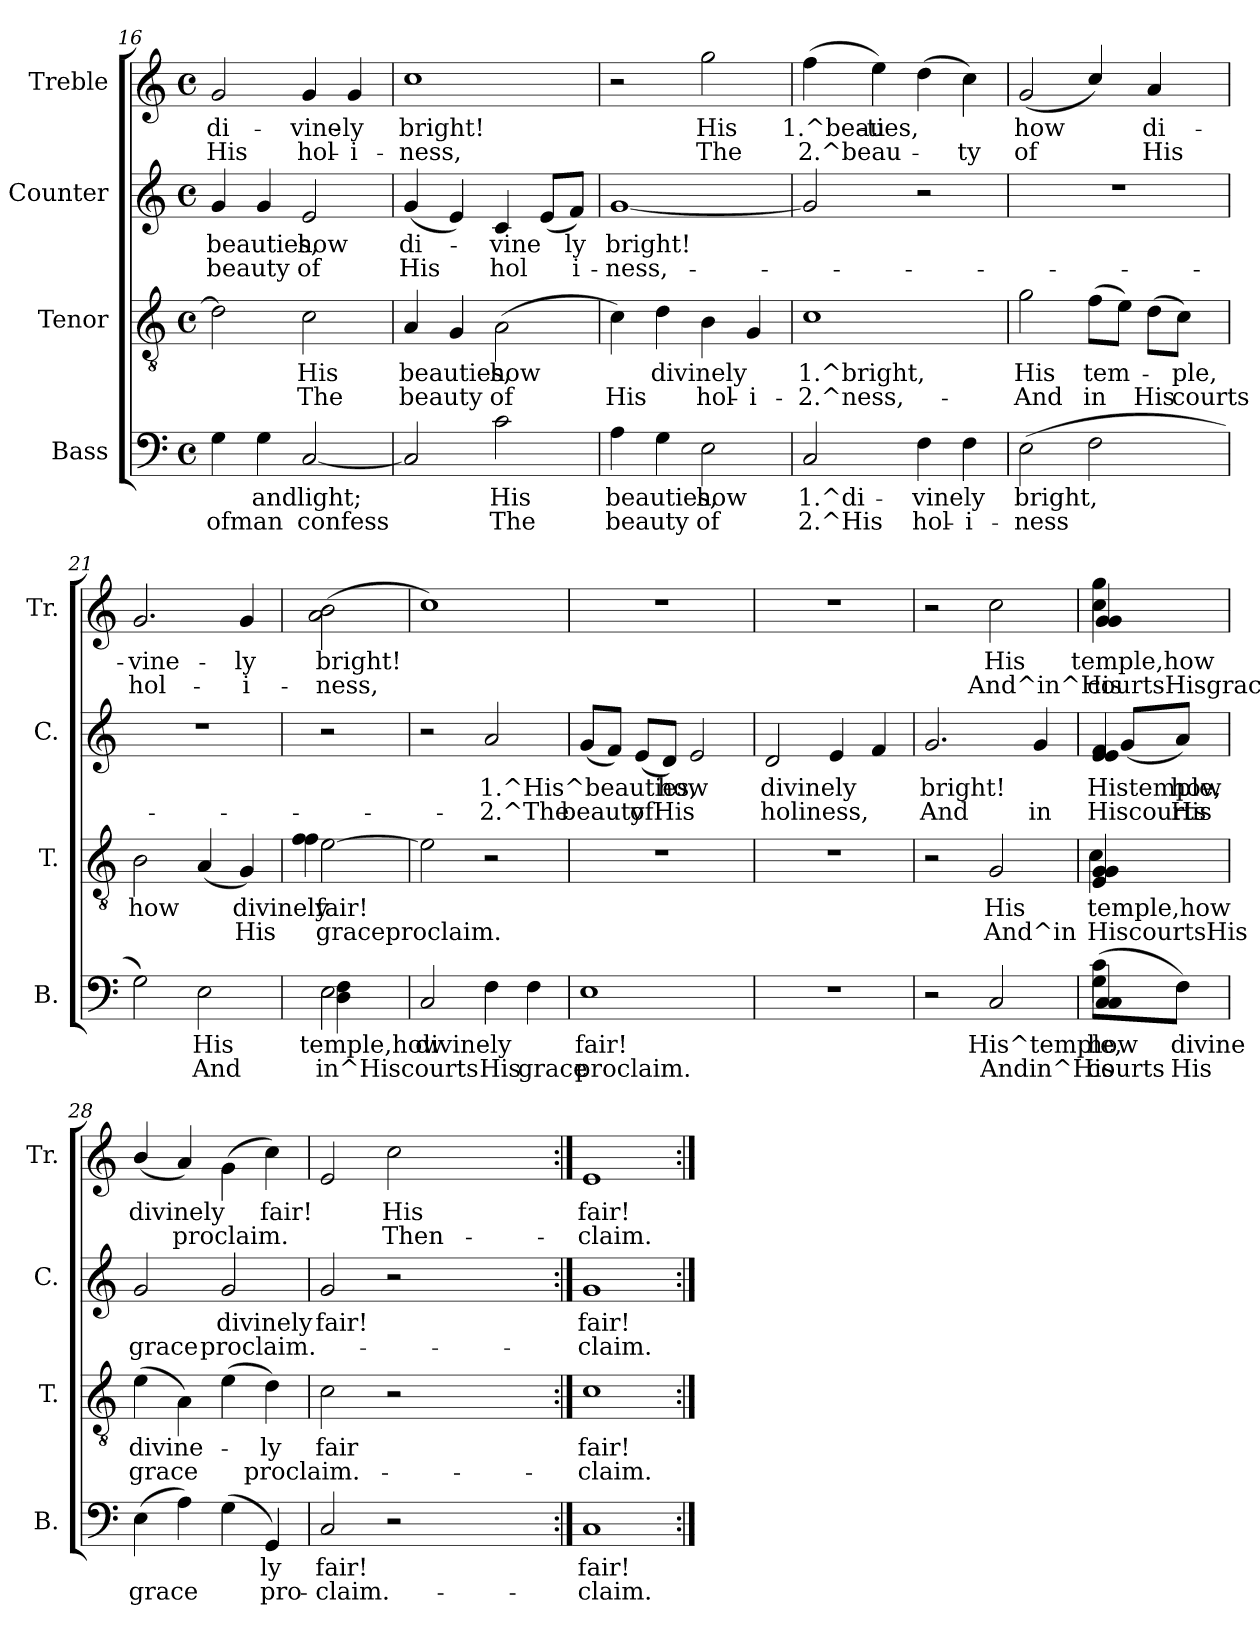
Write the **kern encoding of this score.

**kern	**text	**text	**kern	**text	**text	**kern	**text	**text	**kern	**text	**text
*part4	*part4	*part4	*part3	*part3	*part3	*part2	*part2	*part2	*part1	*part1	*part1
*staff4	*staff4	*staff4	*staff3	*staff3	*staff3	*staff2	*staff2	*staff2	*staff1	*staff1	*staff1
*I"Bass	*	*	*I"Tenor	*	*	*I"Counter	*	*	*I"Treble	*	*
*I'B.	*	*	*I'T.	*	*	*I'C.	*	*	*I'Tr.	*	*
*clefF4	*	*	*clefGv2	*	*	*clefG2	*	*	*clefG2	*	*
*k[]	*	*	*k[]	*	*	*k[]	*	*	*k[]	*	*
*C:	*	*	*C:	*	*	*C:	*	*	*C:	*	*
*M4/4	*	*	*M4/4	*	*	*M4/4	*	*	*M4/4	*	*
*met(c)	*	*	*met(c)	*	*	*met(c)	*	*	*met(c)	*	*
=16	=16	=16	=16	=16	=16	=16	=16	=16	=16	=16	=16
!	!LO:LY:b:rj	!LO:LY:b:rj	!	!LO:LY:b:rj	!LO:LY:b:rj	!	!LO:LY:b:rj	!LO:LY:b:rj	!	!LO:LY:b:rj	!LO:LY:b:rj
4G\	.	ofman	2d\]	.	.	4g/	beauties,	beauty	2g/	di-	-His
!	!LO:LY:b:rj	!LO:LY:b:rj	!	!	!	!	!LO:LY:b:rj	!LO:LY:b:rj	!	!	!
4G\	and	.	.	.	.	4g/	.	.	.	.	.
!	!LO:LY:b:rj	!LO:LY:b:rj	!	!LO:LY:b:rj	!LO:LY:b:rj	!	!LO:LY:b:rj	!LO:LY:b:rj	!	!LO:LY:b:rj	!LO:LY:b:rj
[<2C/	light;	confess	2c\	His	The	2e/	how	of	4g/	vine-	-hol-
!	!	!	!	!	!	!	!	!	!	!LO:LY:b:rj	!LO:LY:b:rj
.	.	.	.	.	.	.	.	.	4g/	-ly	i-
=17	=17	=17	=17	=17	=17	=17	=17	=17	=17	=17	=17
!	!LO:LY:b:rj	!LO:LY:b:rj	!	!LO:LY:b:rj	!LO:LY:b:rj	!	!LO:LY:b:rj	!LO:LY:b:rj	!	!LO:LY:b:rj	!LO:LY:b:rj
2C/]	.	.	4A/	beauties,	beauty	(<4g/	di-	-His	1cc	-bright!	ness,
!	!	!	!	!LO:LY:b:rj	!LO:LY:b:rj	!	!LO:LY:b:rj	!LO:LY:b:rj	!	!	!
.	.	.	4G/	.	.	4e/)	.	-	.	.	.
!	!LO:LY:b:rj	!LO:LY:b:rj	!	!LO:LY:b:rj	!LO:LY:b:rj	!	!LO:LY:b:rj	!LO:LY:b:rj	!	!	!
2c\	His	The	(>2A\	how	of	4c/	-vine-	-hol-	.	.	.
!	!	!	!	!	!	!	!LO:LY:b:rj	!LO:LY:b:rj	!	!	!
.	.	.	.	.	.	(<8e/L	--	-	.	.	.
!	!	!	!	!	!	!	!LO:LY:b:rj	!LO:LY:b:rj	!	!	!
.	.	.	.	.	.	8f/J)	ly	i-	.	.	.
=18	=18	=18	=18	=18	=18	=18	=18	=18	=18	=18	=18
!	!LO:LY:b:rj	!LO:LY:b:rj	!	!LO:LY:b:rj	!LO:LY:b:rj	!	!LO:LY:b:rj	!LO:LY:b:rj	!	!	!
4A\	beauties,	beauty	4c\)	.	His	[<1g	-bright!-	-ness,-	2r	.	.
!	!LO:LY:b:rj	!LO:LY:b:rj	!	!LO:LY:b:rj	!LO:LY:b:rj	!	!	!	!	!	!
4G\	.	.	4d\	divinely	.	.	.	.	.	.	.
!	!LO:LY:b:rj	!LO:LY:b:rj	!	!LO:LY:b:rj	!LO:LY:b:rj	!	!	!	!	!LO:LY:b:rj	!LO:LY:b:rj
2E\	how	of	4B\	.	hol-	.	.	.	2gg\	His	The
!	!	!	!	!LO:LY:b:rj	!LO:LY:b:rj	!	!	!	!	!	!
.	.	.	4G/	-	i-	.	.	.	.	.	.
!!LO:PB:g=z
=19	=19	=19	=19	=19	=19	=19	=19	=19	=19	=19	=19
!	!LO:LY:b:rj	!LO:LY:b:rj	!	!LO:LY:b:rj	!LO:LY:b:rj	!	!LO:LY:b:rj	!	!	!LO:LY:b:rj	!LO:LY:b:rj
2C/	1.^di-	-2.^His	1c	-1.^bright,	2.^ness,-	2g/]	--	.	(>4ff\	1.^beau-	-2.^beau-
!	!	!	!	!	!	!	!	!	!	!LO:LY:b:rj	!LO:LY:b:rj
.	.	.	.	.	.	.	.	.	4ee\)	-ties,	.
!	!LO:LY:b:rj	!LO:LY:b:rj	!	!	!	!	!	!	!	!LO:LY:b:rj	!LO:LY:b:rj
4F\	vinely	hol-	.	.	.	2r	.	.	(>4dd\	.	.
!	!LO:LY:b:rj	!LO:LY:b:rj	!	!	!	!	!	!	!	!LO:LY:b:rj	!LO:LY:b:rj
4F\	-	i-	.	.	.	.	.	.	4cc\)	.	ty
=20	=20	=20	=20	=20	=20	=20	=20	=20	=20	=20	=20
!	!LO:LY:b:rj	!LO:LY:b:rj	!	!LO:LY:b:rj	!LO:LY:b:rj	!	!	!	!	!LO:LY:b:rj	!LO:LY:b:rj
(>2E\	-bright,-	-ness-	2g\	-His	And	1r	.	.	(<2g/	how	of
!	!LO:LY:b:rj	!LO:LY:b:rj	!	!LO:LY:b:rj	!LO:LY:b:rj	!	!	!	!	!LO:LY:b:rj	!LO:LY:b:rj
2F\	--	--	(>8f\L	tem-	-in	.	.	.	4cc/)	.	-
!	!	!	!	!LO:LY:b:rj	!LO:LY:b:rj	!	!	!	!	!	!
.	.	.	8e\J)	.	.	.	.	.	.	.	.
!	!	!	!	!LO:LY:b:rj	!LO:LY:b:rj	!	!	!	!	!LO:LY:b:rj	!LO:LY:b:rj
.	.	.	(>8d\L	.	His	.	.	.	4a/	-di-	-His
!	!	!	!	!LO:LY:b:rj	!LO:LY:b:rj	!	!	!	!	!	!
.	.	.	8c\J)	ple,	courts	.	.	.	.	.	.
=21	=21	=21	=21	=21	=21	=21	=21	=21	=21	=21	=21
!	!LO:LY:b:rj	!LO:LY:b:rj	!	!LO:LY:b:rj	!LO:LY:b:rj	!	!	!	!	!LO:LY:b:rj	!LO:LY:b:rj
2G\)	--	-	2B\	how	.	1r	.	.	2.g/	vine-	-hol-
!	!LO:LY:b:rj	!LO:LY:b:rj	!	!LO:LY:b:rj	!LO:LY:b:rj	!	!	!	!	!	!
2E\	His	And	(<4A/	.	.	.	.	.	.	.	.
!	!	!	!	!LO:LY:b:rj	!LO:LY:b:rj	!	!	!	!	!LO:LY:b:rj	!LO:LY:b:rj
.	.	.	4G/)	divinely	His	.	.	.	4g/	-ly	i-
=22	=22	=22	=22	=22	=22	=22	=22	=22	=22	=22	=22
*^	*	*	*	*	*	*	*	*	*	*	*
!	!	!LO:LY:b:rj	!LO:LY:b:rj	!	!LO:LY:b:rj	!LO:LY:b:rj	!	!	!	!	!LO:LY:b:rj	!LO:LY:b:rj
*	*	*	*	*^	*	*	*	*	*	*	*	*
2E\	4F\ 4D\	temple,how	in^Hiscourts	[>2e\	4f\ 4f\	fair!	graceproclaim.	2r	.	.	(>2a\ 2b\	-bright!	ness,
.	4ryy	.	.	.	4ryy	.	.	.	.	.	.	.	.
=23	=23	=23	=23	=23	=23	=23	=23	=23	=23	=23	=23	=23	=23
!	!	!LO:LY:b:rj	!LO:LY:b:rj	!	!	!LO:LY:b:rj	!	!	!	!	!	!LO:LY:b:rj	!
*v	*v	*	*	*	*	*	*	*	*	*	*	*	*
*	*	*	*v	*v	*	*	*	*	*	*	*	*
2C/	divinely	.	2e\]	.	.	2r	.	.	1cc)	.	.
!	!LO:LY:b:rj	!LO:LY:b:rj	!	!	!	!	!LO:LY:b:rj	!LO:LY:b:rj	!	!	!
4F\	.	His	2r	.	.	2a/	-1.^His^beauties,	2.^The	.	.	.
!	!LO:LY:b:rj	!LO:LY:b:rj	!	!	!	!	!	!	!	!	!
4F\	.	grace	.	.	.	.	.	.	.	.	.
=24	=24	=24	=24	=24	=24	=24	=24	=24	=24	=24	=24
!	!LO:LY:b:rj	!LO:LY:b:rj	!	!	!	!	!LO:LY:b:rj	!LO:LY:b:rj	!	!	!
1E	fair!	proclaim.	1r	.	.	(<8g/L	.	beauty	1r	.	.
!	!	!	!	!	!	!	!LO:LY:b:rj	!LO:LY:b:rj	!	!	!
.	.	.	.	.	.	8f/J)	.	.	.	.	.
!	!	!	!	!	!	!	!LO:LY:b:rj	!LO:LY:b:rj	!	!	!
.	.	.	.	.	.	(<8e/L	.	ofHis	.	.	.
!	!	!	!	!	!	!	!LO:LY:b:rj	!LO:LY:b:rj	!	!	!
.	.	.	.	.	.	8d/J)	how	.	.	.	.
!	!	!	!	!	!	!	!LO:LY:b:rj	!LO:LY:b:rj	!	!	!
.	.	.	.	.	.	2e/	.	.	.	.	.
=25	=25	=25	=25	=25	=25	=25	=25	=25	=25	=25	=25
!	!	!	!	!	!	!	!LO:LY:b:rj	!LO:LY:b:rj	!	!	!
1r	.	.	1r	.	.	2d/	divinely	holiness,	1r	.	.
!	!	!	!	!	!	!	!LO:LY:b:rj	!LO:LY:b:rj	!	!	!
.	.	.	.	.	.	4e/	.	.	.	.	.
!	!	!	!	!	!	!	!LO:LY:b:rj	!LO:LY:b:rj	!	!	!
.	.	.	.	.	.	4f/	.	.	.	.	.
=26	=26	=26	=26	=26	=26	=26	=26	=26	=26	=26	=26
!	!	!	!	!	!	!	!LO:LY:b:rj	!LO:LY:b:rj	!	!	!
2r	.	.	2r	.	.	2.g/	bright!	And	2r	.	.
!	!LO:LY:b:rj	!LO:LY:b:rj	!	!LO:LY:b:rj	!LO:LY:b:rj	!	!	!	!	!LO:LY:b:rj	!LO:LY:b:rj
2C/	His^temple,	Andin^His	2G/	His	And^in	.	.	.	2cc\	His	And^in^His
!	!	!	!	!	!	!	!LO:LY:b:rj	!LO:LY:b:rj	!	!	!
.	.	.	.	.	.	4g/	.	in	.	.	.
=27	=27	=27	=27	=27	=27	=27	=27	=27	=27	=27	=27
*^	*	*	*	*	*	*	*	*	*	*	*
*	*^	*	*	*	*	*	*	*	*	*	*	*
!	!	!	!LO:LY:b:rj	!LO:LY:b:rj	!	!LO:LY:b:rj	!LO:LY:b:rj	!	!LO:LY:b:rj	!LO:LY:b:rj	!	!LO:LY:b:rj	!LO:LY:b:rj
*	*	*	*	*	*^	*	*	*^	*	*	*^	*	*
*	*	*	*	*	*	*	*	*	*	*	*	*	*	*^	*	*
4c\	4C/ 4C/	(>8G\L	how	courts	4G/ 4G/ 4E/	4c\	temple,how	HiscourtsHis	4f/ 4e/ 4e/	(<8g/L	Histemple,	Hiscourts	4gg\	4g/ 4g/	4cc\	temple,how	courtsHisgrace
!	!	!	!LO:LY:b:rj	!LO:LY:b:rj	!	!	!	!	!	!	!LO:LY:b:rj	!LO:LY:b:rj	!	!	!	!	!
.	.	8F\J)	divine-	-His	.	.	.	.	.	8a/J)	how	His	.	.	.	.	.
*	*	*	*	*	*v	*v	*	*	*	*	*	*	*v	*v	*v	*	*
=28	=28	=28	=28	=28	=28	=28	=28	=28	=28	=28	=28	=28	=28	=28
!	!	!	!LO:LY:b:rj	!LO:LY:b:rj	!	!LO:LY:b:rj	!LO:LY:b:rj	!	!	!LO:LY:b:rj	!LO:LY:b:rj	!	!LO:LY:b:rj	!LO:LY:b:rj
*v	*v	*v	*	*	*	*	*	*v	*v	*	*	*	*	*
(>4E\	.	grace	(>4e\	divine-	-grace	2g/	.	grace	(<4b/	divinely	.
!	!LO:LY:b:rj	!LO:LY:b:rj	!	!LO:LY:b:rj	!LO:LY:b:rj	!	!	!	!	!LO:LY:b:rj	!LO:LY:b:rj
4A\)	.	.	4A\)	.	.	.	.	.	4a/)	.	proclaim.
!	!LO:LY:b:rj	!LO:LY:b:rj	!	!LO:LY:b:rj	!LO:LY:b:rj	!	!LO:LY:b:rj	!LO:LY:b:rj	!	!LO:LY:b:rj	!LO:LY:b:rj
(>4G\	.	.	(>4e\	.	.	2g/	divinely	proclaim.-	(>4g\	.	.
!	!LO:LY:b:rj	!LO:LY:b:rj	!	!LO:LY:b:rj	!LO:LY:b:rj	!	!	!	!	!LO:LY:b:rj	!LO:LY:b:rj
4GG/)	ly	pro-	4d\)	ly	proclaim.-	.	.	.	4cc\)	fair!	.
=29	=29	=29	=29	=29	=29	=29	=29	=29	=29	=29	=29
!	!LO:LY:b:rj	!LO:LY:b:rj	!	!LO:LY:b:rj	!	!	!LO:LY:b:rj	!	!	!LO:LY:b:rj	!LO:LY:b:rj
2C/	-fair!	claim.-	2c\	-fair	.	2g/	-fair!	.	2e/	.	.
!	!	!	!	!	!	!	!	!	!	!LO:LY:b:rj	!LO:LY:b:rj
2r	.	.	2r	.	.	2r	.	.	2cc\	His	Then-
=30:|!	=30:|!	=30:|!	=30:|!	=30:|!	=30:|!	=30:|!	=30:|!	=30:|!	=30:|!	=30:|!	=30:|!
!	!LO:LY:b:rj	!LO:LY:b:rj	!	!LO:LY:b:rj	!LO:LY:b:rj	!	!LO:LY:b:rj	!LO:LY:b:rj	!	!LO:LY:b:rj	!LO:LY:b:rj
1C	-fair!	claim.	1c	fair!	claim.	1g	fair!	claim.	1e	-fair!	claim.
=:|!	=:|!	=:|!	=:|!	=:|!	=:|!	=:|!	=:|!	=:|!	=:|!	=:|!	=:|!
*-	*-	*-	*-	*-	*-	*-	*-	*-	*-	*-	*-
